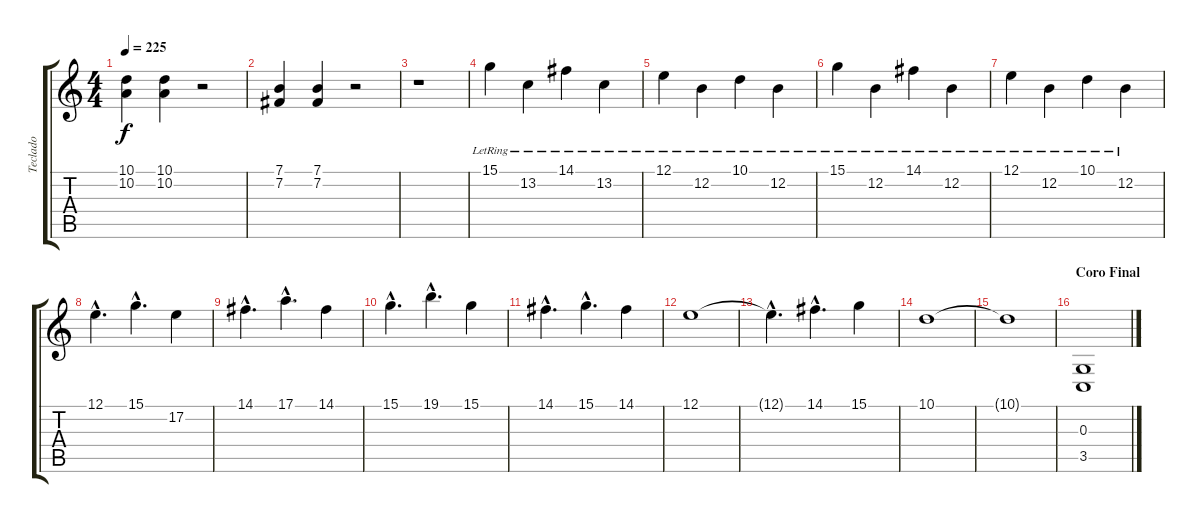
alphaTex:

\track ("Teclado" "Teclado") {instrument drawbarorgan}
\staff {score tabs}
\tuning (E4 B3 G3 D3 A2 E2) {hide}
\ts (4 4)
\tempo 225
\clef g2
\ks c
(10.1 10.2).4{dy f} (10.1 10.2).4 r.2 |
(7.1 7.2).4 (7.1 7.2).4 r.2 |
r.1 |
15.1{lr}.4{volume 16 instrument musicbox} 13.2{lr}.4 14.1{lr}.4 13.2{lr}.4 |
12.1{lr}.4 12.2{lr}.4 10.1{lr}.4 12.2{lr}.4 |
15.1{lr}.4{volume 16 instrument musicbox} 12.2{lr}.4 14.1{lr}.4 12.2{lr}.4 |
12.1{lr}.4 12.2{lr}.4 10.1{lr}.4 12.2{lr}.4 |
12.1{hac}.4{d} 15.1{hac}.4{d} 17.2.4 |
14.1{hac}.4{d} 17.1{hac}.4{d} 14.1.4 |
15.1{hac}.4{d} 19.1{hac}.4{d} 15.1.4 |
14.1{hac}.4{d} 15.1{hac}.4{d} 14.1.4 |
12.1.1 |
12.1{hac t}.4{d} 14.1{hac}.4{d} 15.1.4 |
10.1.1 |
10.1{t}.1 |
\section ("" "Coro Final")
(0.3 3.5).1{instrument stringensemble1}
